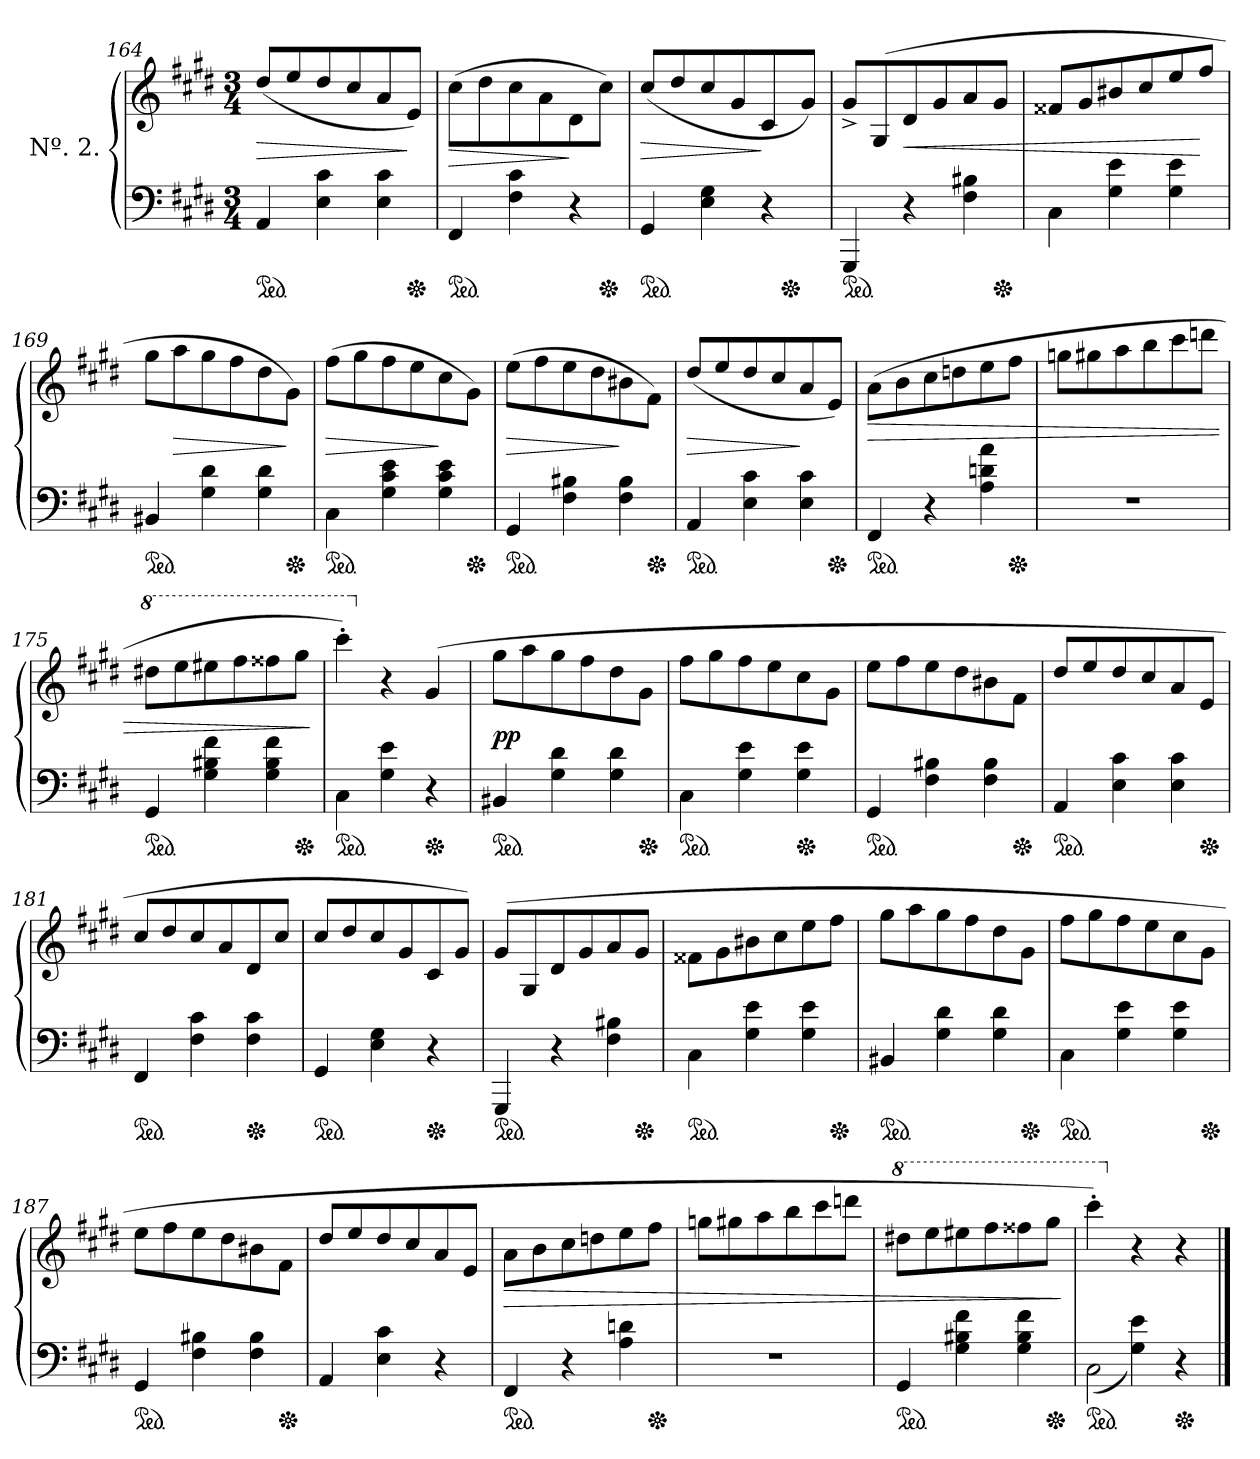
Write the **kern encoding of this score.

**kern	**kern	**dynam
*part1	*part1	*part1
*staff2	*staff1	*staff1/2
*I"Nº. 2.	*	*
*clefF4	*clefG2	*
*k[f#c#g#d#]	*k[f#c#g#d#]	*
*M3/4	*M3/4	*
*ped	*	*
=164	=164	=164
4AA	(8dd#L	>
.	8ee	.
4E 4c#	8dd#	.
.	8cc#	.
4E 4c#	8a	.
*Xped	*	*
.	8eJ)	]
=165	=165	=165
*ped	*	*
4FF#	(>8cc#\L	>
.	8dd#	.
4F# 4c#	8cc#	.
.	8a	.
4r	8d#	]
*Xped	*	*
.	8cc#J)	.
=166	=166	=166
*ped	*	*
*	*^	*
4GG#	(<8cc#L	2ryy	>
.	8dd#	.	.
4E 4G#	8cc#	.	.
.	8g#	.	.
4r	8c#	16ryy	]
*Xped	*	*	*
.	.	8.ryy	.
.	8g#J)	.	.
*	*v	*v	*
=167	=167	=167
*ped	*	*
4GGG#	8g#^L	.
.	(>8G#	.
4r	8d#	<
.	8g#	.
4F# 4B#X	8a	.
*Xped	*	*
.	8g#J	.
=168	=168	=168
4C#\	8f##X/L	.
.	8g#/	.
4G# 4e	8b#X/	.
.	8cc#/	.
4G# 4e	8ee/	.
.	8ff#/J	[
=169	=169	=169
*ped	*	*
4BB#X	8gg#L	.
.	8aa	>
4G# 4d#	8gg#	.
.	8ff#	.
4G# 4d#	8dd#	.
*Xped	*	*
.	8g#J)	]
=170	=170	=170
*ped	*	*
4C#\	(8ff#L	>
.	8gg#	.
4G# 4c# 4e	8ff#	.
.	8ee	.
4G# 4c# 4e	8cc#	]
*Xped	*	*
.	8g#J)	.
=171	=171	=171
*ped	*	*
4GG#	(8eeL	>
.	8ff#	.
4F# 4B#X	8ee	.
.	8dd#	.
4F# 4B#	8b#X	]
*Xped	*	*
.	8f#J)	.
=172	=172	=172
*ped	*	*
4AA	(8dd#L	>
.	8ee	.
4E 4c#	8dd#	.
.	8cc#	.
4E 4c#	8a	]
*Xped	*	*
.	8eJ)	.
=173	=173	=173
*ped	*	*
4FF#	(>8aL	>
.	8b	.
4r	8cc#	.
.	8ddn	.
4A 4dn 4a	8ee	.
*Xped	*	*
.	8ff#J	.
=174	=174	=174
2.rF	8ggnL	.
.	8gg#X	.
.	8aa	.
.	8bb	.
.	8ccc#	.
.	8dddnJ	.
=175	=175	=175
*	*8va	*
*ped	*	*
4GG#	8ddd#XL	.
.	8eee	.
4G# 4B#X 4f#	8eee#X	.
.	8fff#	.
4G# 4B# 4f#	8fff##X	.
*Xped	*	*
.	8ggg#J	.
.	.	]
=176	=176	=176
*ped	*	*
4C#\	4cccc#')	.
*	*X8va	*
4G# 4e	4r	.
*Xped	*	*
4r	(>4g#	.
=177	=177	=177
*ped	*	*
4BB#X	8gg#L	pp
.	8aa	.
4G# 4d#	8gg#	.
.	8ff#	.
4G# 4d#	8dd#	.
*Xped	*	*
.	8g#J	.
=178	=178	=178
*ped	*	*
4C#\	8ff#L	.
.	8gg#	.
4G# 4e	8ff#	.
.	8ee	.
*Xped	*	*
4G# 4e	8cc#	.
.	8g#J	.
=179	=179	=179
*ped	*	*
4GG#	8eeL	.
.	8ff#	.
4F# 4B#X	8ee	.
.	8dd#	.
4F# 4B#	8b#X	.
*Xped	*	*
.	8f#J	.
=180	=180	=180
*ped	*	*
4AA	8dd#L	.
.	8ee	.
4E 4c#	8dd#	.
.	8cc#	.
4E 4c#	8a	.
*Xped	*	*
.	8eJ	.
=181	=181	=181
*ped	*	*
4FF#	8cc#L	.
.	8dd#	.
4F# 4c#	8cc#	.
.	8a	.
*Xped	*	*
4F# 4c#	8d#	.
.	8cc#J	.
=182	=182	=182
*ped	*	*
4GG#	8cc#L	.
.	8dd#	.
4E 4G#	8cc#	.
.	8g#	.
*Xped	*	*
4r	8c#	.
.	8g#J)	.
=183	=183	=183
*ped	*	*
4GGG#	(>8g#L	.
.	8G#	.
4r	8d#	.
.	8g#	.
4F# 4B#X	8a	.
*Xped	*	*
.	8g#J	.
=184	=184	=184
*ped	*	*
4C#\	8f##XL	.
.	8g#	.
4G# 4e	8b#X	.
.	8cc#	.
4G# 4e	8ee	.
*Xped	*	*
.	8ff#J	.
=185	=185	=185
*ped	*	*
4BB#X	8gg#L	.
.	8aa	.
4G# 4d#	8gg#	.
.	8ff#	.
4G# 4d#	8dd#	.
*Xped	*	*
.	8g#J	.
=186	=186	=186
*ped	*	*
4C#\	8ff#L	.
.	8gg#	.
4G# 4e	8ff#	.
.	8ee	.
4G# 4e	8cc#	.
*Xped	*	*
.	8g#J	.
=187	=187	=187
*ped	*	*
4GG#	8eeL	.
.	8ff#	.
4F# 4B#X	8ee	.
.	8dd#	.
4F# 4B#	8b#X	.
*Xped	*	*
.	8f#J	.
=188	=188	=188
4AA	8dd#L	.
.	8ee	.
4E 4c#	8dd#	.
.	8cc#	.
4r	8a	.
.	8eJ	.
=189	=189	=189
*ped	*	*
4FF#	8aL	>
.	8b	.
4r	8cc#	.
.	8ddn	.
4A 4dn	8ee	.
*Xped	*	*
.	8ff#J	.
=190	=190	=190
2.rF	8ggnL	.
.	8gg#X	.
.	8aa	.
.	8bb	.
.	8ccc#	.
.	8dddnJ	.
=191	=191	=191
*	*8va	*
*ped	*	*
4GG#	8ddd#XL	.
.	8eee	.
4G# 4B#X 4f#	8eee#X	.
.	8fff#	.
4G# 4B# 4f#	8fff##X	.
*Xped	*	*
.	8ggg#J	.
.	.	]
=192	=192	=192
*^	*	*
*ped	*	*	*
4ryy	(>2C#	4cccc#')	.
*	*	*X8va	*
4G#\ 4e\)	.	4r	.
*Xped	*	*	*
4ryy	4r	4r	.
*v	*v	*	*
==	==	==
*-	*-	*-
